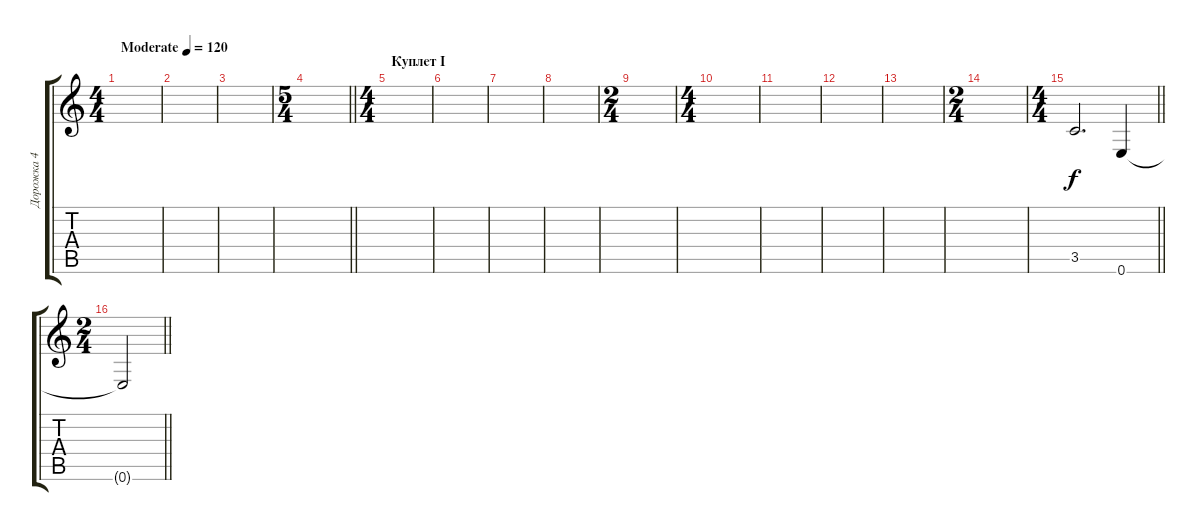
\track ("Дорожка 4" "Дорожка 4") {instrument electricguitarmuted}
\staff {score tabs}
\tuning (E4 B3 G3 D3 A2 E2) {hide}
\ts (4 4)
\tempo (120 "Moderate")
\clef g2
\ks c
|
|
|
\ts (5 4)
\barLineRight lightlight
|
\ts (4 4)
\section ("" "Куплет I")
|
|
|
|
\ts (2 4)
|
\ts (4 4)
|
|
|
|
\ts (2 4)
|
\ts (4 4)
\barLineRight lightlight
3.5.2{d} 0.6.4 |
\ts (2 4)
\barLineRight lightlight
0.6{t}.2
